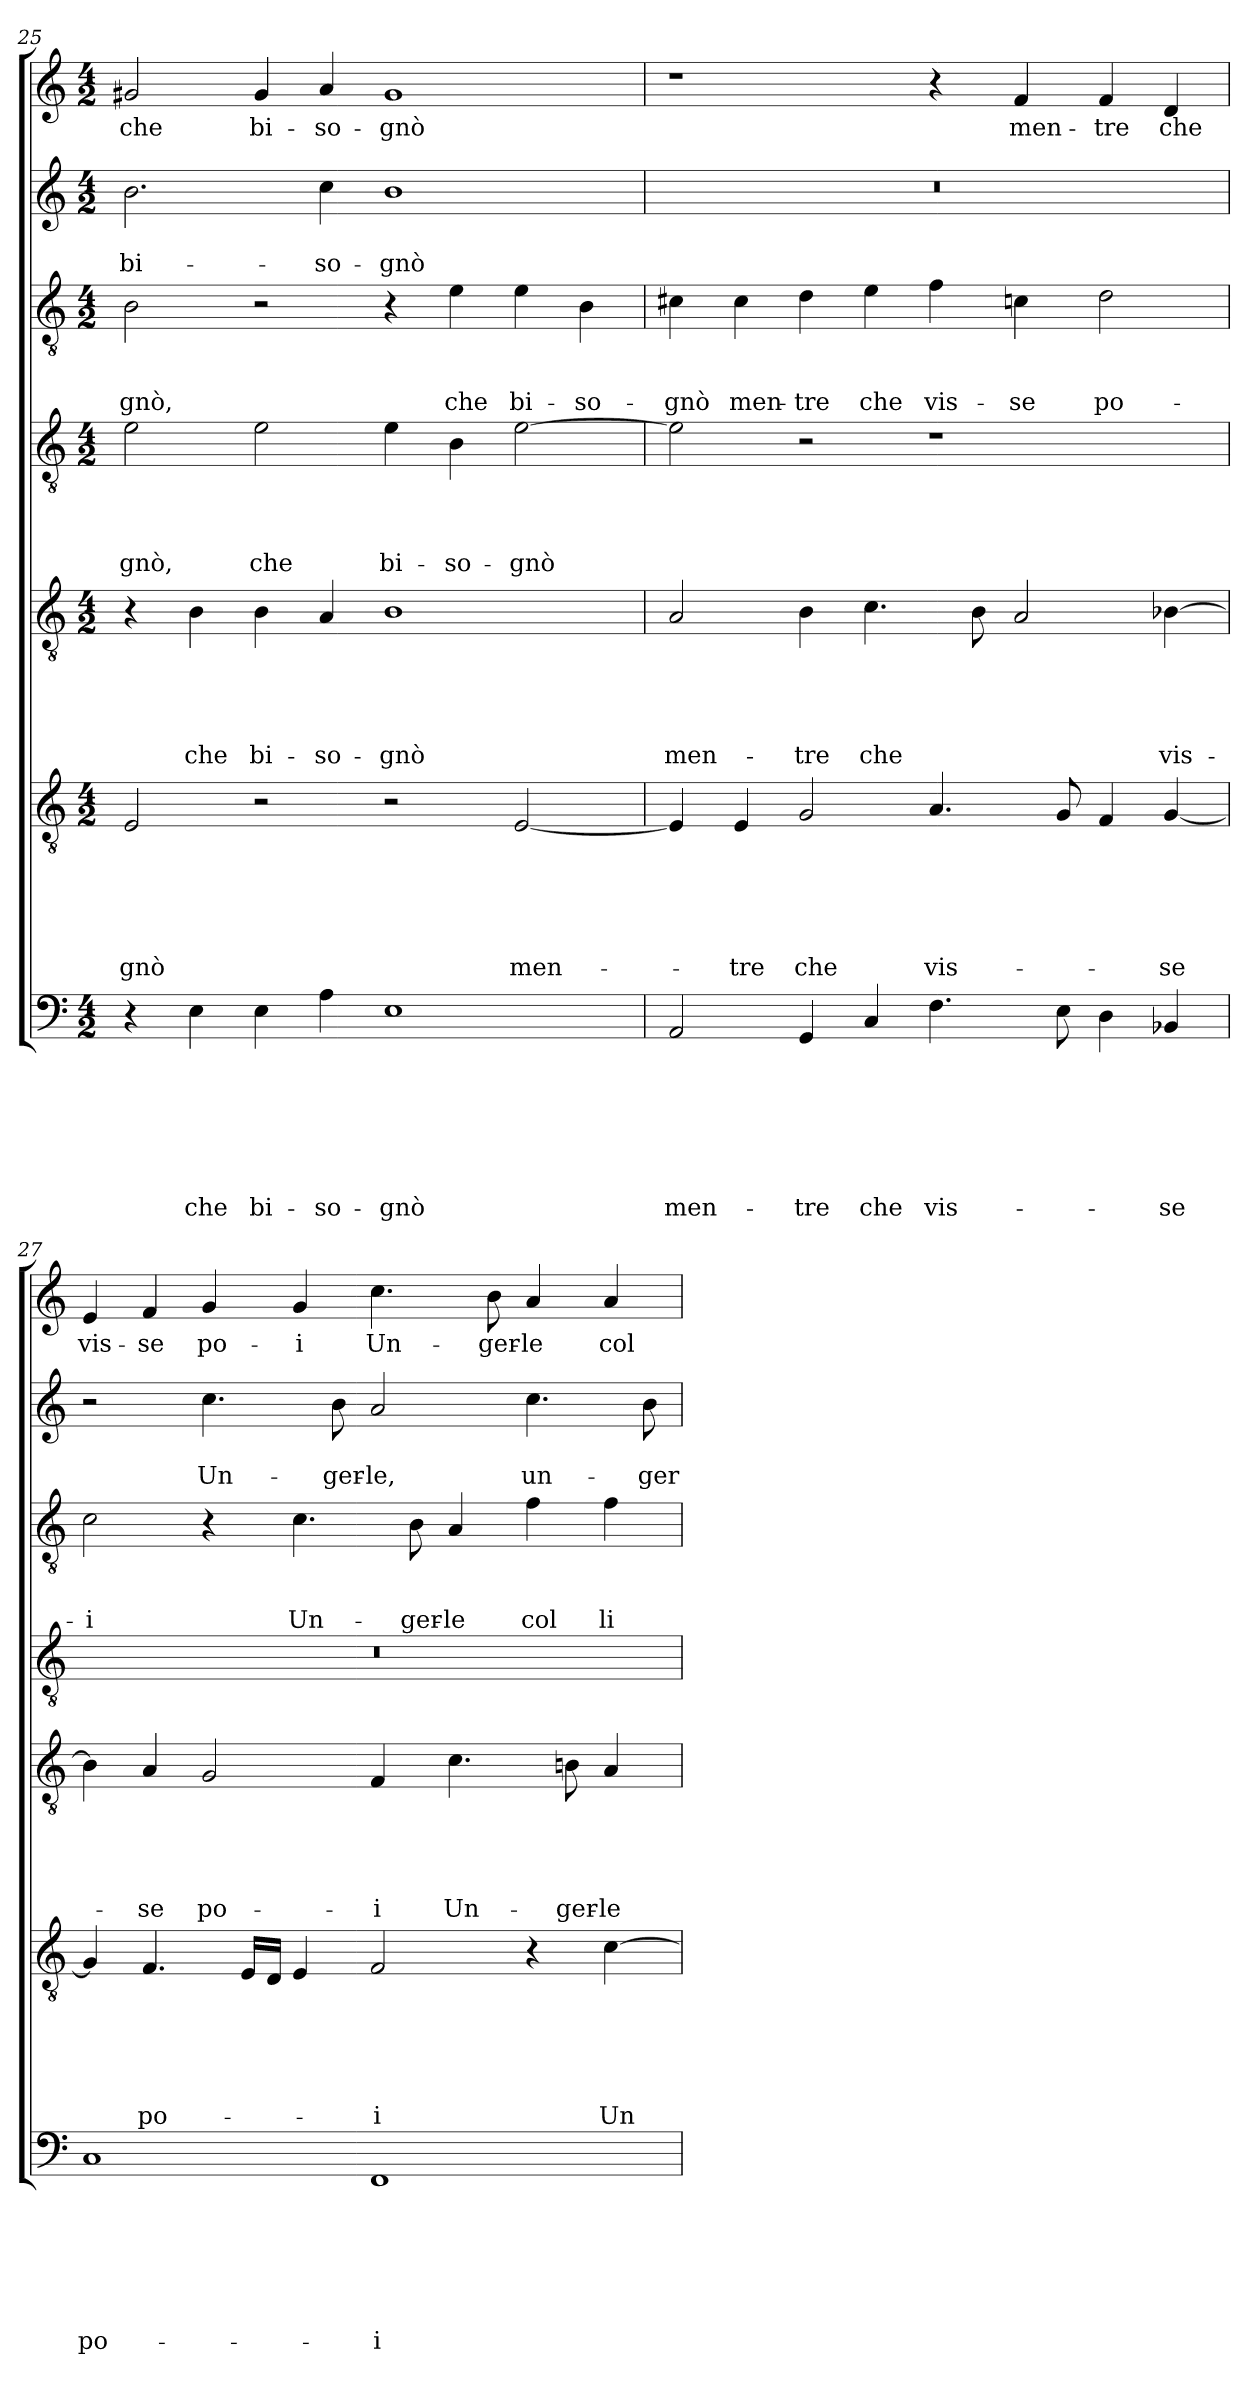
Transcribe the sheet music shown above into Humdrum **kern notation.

**kern	**text	**text	**text	**text	**text	**text	**text	**kern	**text	**text	**text	**text	**text	**text	**kern	**text	**text	**text	**text	**text	**kern	**text	**text	**text	**text	**kern	**text	**text	**text	**kern	**text	**text	**kern	**text
*part7	*part7	*part7	*part7	*part7	*part7	*part7	*part7	*part6	*part6	*part6	*part6	*part6	*part6	*part6	*part5	*part5	*part5	*part5	*part5	*part5	*part4	*part4	*part4	*part4	*part4	*part3	*part3	*part3	*part3	*part2	*part2	*part2	*part1	*part1
*staff7	*staff7	*staff7	*staff7	*staff7	*staff7	*staff7	*staff7	*staff6	*staff6	*staff6	*staff6	*staff6	*staff6	*staff6	*staff5	*staff5	*staff5	*staff5	*staff5	*staff5	*staff4	*staff4	*staff4	*staff4	*staff4	*staff3	*staff3	*staff3	*staff3	*staff2	*staff2	*staff2	*staff1	*staff1
!!LO:PB:g=z
*clefF4	*	*	*	*	*	*	*	*clefGv2	*	*	*	*	*	*	*clefGv2	*	*	*	*	*	*clefGv2	*	*	*	*	*clefGv2	*	*	*	*clefG2	*	*	*clefG2	*
*k[]	*	*	*	*	*	*	*	*k[]	*	*	*	*	*	*	*k[]	*	*	*	*	*	*k[]	*	*	*	*	*k[]	*	*	*	*k[]	*	*	*k[]	*
*a:	*	*	*	*	*	*	*	*a:	*	*	*	*	*	*	*a:	*	*	*	*	*	*a:	*	*	*	*	*a:	*	*	*	*a:	*	*	*a:	*
*M4/2	*	*	*	*	*	*	*	*M4/2	*	*	*	*	*	*	*M4/2	*	*	*	*	*	*M4/2	*	*	*	*	*M4/2	*	*	*	*M4/2	*	*	*M4/2	*
=25	=25	=25	=25	=25	=25	=25	=25	=25	=25	=25	=25	=25	=25	=25	=25	=25	=25	=25	=25	=25	=25	=25	=25	=25	=25	=25	=25	=25	=25	=25	=25	=25	=25	=25
!	!	!	!	!	!	!	!	!	!	!	!	!	!	!LO:LY:b	!	!	!	!	!	!	!	!	!	!	!LO:LY:b	!	!	!	!LO:LY:b	!	!	!LO:LY:b	!	!LO:LY:b
4r	.	.	.	.	.	.	.	2E/	.	.	.	.	.	-gnò	4r	.	.	.	.	.	2e\	.	.	.	-gnò,	2B\	.	.	-gnò,	2.b\	.	bi-	2g#X/	che
!	!	!	!	!	!	!	!LO:LY:b	!	!	!	!	!	!	!	!	!	!	!	!	!LO:LY:b	!	!	!	!	!	!	!	!	!	!	!	!	!	!
4E\	.	.	.	.	.	.	che	.	.	.	.	.	.	.	4B\	.	.	.	.	che	.	.	.	.	.	.	.	.	.	.	.	.	.	.
!	!	!	!	!	!	!	!LO:LY:b	!	!	!	!	!	!	!	!	!	!	!	!	!LO:LY:b	!	!	!	!	!LO:LY:b	!	!	!	!	!	!	!	!	!LO:LY:b
4E\	.	.	.	.	.	.	bi-	2r	.	.	.	.	.	.	4B\	.	.	.	.	bi-	2e\	.	.	.	che	2r	.	.	.	.	.	.	4g#/	bi-
!	!	!	!	!	!	!	!LO:LY:b	!	!	!	!	!	!	!	!	!	!	!	!	!LO:LY:b	!	!	!	!	!	!	!	!	!	!	!	!LO:LY:b	!	!LO:LY:b
4A\	.	.	.	.	.	.	-so-	.	.	.	.	.	.	.	4A/	.	.	.	.	-so-	.	.	.	.	.	.	.	.	.	4cc\	.	-so-	4a/	-so-
!	!	!	!	!	!	!	!LO:LY:b	!	!	!	!	!	!	!	!	!	!	!	!	!LO:LY:b	!	!	!	!	!LO:LY:b	!	!	!	!	!	!	!LO:LY:b	!	!LO:LY:b
1E	.	.	.	.	.	.	-gnò	2r	.	.	.	.	.	.	1B	.	.	.	.	-gnò	4e\	.	.	.	bi-	4r	.	.	.	1b	.	-gnò	1g#	-gnò
!	!	!	!	!	!	!	!	!	!	!	!	!	!	!	!	!	!	!	!	!	!	!	!	!	!LO:LY:b	!	!	!	!LO:LY:b	!	!	!	!	!
.	.	.	.	.	.	.	.	.	.	.	.	.	.	.	.	.	.	.	.	.	4B\	.	.	.	-so-	4e\	.	.	che	.	.	.	.	.
!	!	!	!	!	!	!	!	!	!	!	!	!	!	!LO:LY:b	!	!	!	!	!	!	!	!	!	!	!LO:LY:b	!	!	!	!LO:LY:b	!	!	!	!	!
.	.	.	.	.	.	.	.	[2E/	.	.	.	.	.	men-	.	.	.	.	.	.	[2e\	.	.	.	-gnò	4e\	.	.	bi-	.	.	.	.	.
!	!	!	!	!	!	!	!	!	!	!	!	!	!	!	!	!	!	!	!	!	!	!	!	!	!	!	!	!	!LO:LY:b	!	!	!	!	!
.	.	.	.	.	.	.	.	.	.	.	.	.	.	.	.	.	.	.	.	.	.	.	.	.	.	4B\	.	.	-so-	.	.	.	.	.
=26	=26	=26	=26	=26	=26	=26	=26	=26	=26	=26	=26	=26	=26	=26	=26	=26	=26	=26	=26	=26	=26	=26	=26	=26	=26	=26	=26	=26	=26	=26	=26	=26	=26	=26
!	!	!	!	!	!	!	!LO:LY:b	!	!	!	!	!	!	!	!	!	!	!	!	!LO:LY:b	!	!	!	!	!	!	!	!	!LO:LY:b	!	!	!	!	!
2AA/	.	.	.	.	.	.	men-	4E/]	.	.	.	.	.	.	2A/	.	.	.	.	men-	2e\]	.	.	.	.	4c#X\	.	.	-gnò	0r	.	.	1r	.
!	!	!	!	!	!	!	!	!	!	!	!	!	!	!LO:LY:b	!	!	!	!	!	!	!	!	!	!	!	!	!	!	!LO:LY:b	!	!	!	!	!
.	.	.	.	.	.	.	.	4E/	.	.	.	.	.	-tre	.	.	.	.	.	.	.	.	.	.	.	4c#\	.	.	men-	.	.	.	.	.
!	!	!	!	!	!	!	!LO:LY:b	!	!	!	!	!	!	!LO:LY:b	!	!	!	!	!	!LO:LY:b	!	!	!	!	!	!	!	!	!LO:LY:b	!	!	!	!	!
4GG/	.	.	.	.	.	.	-tre	2G/	.	.	.	.	.	che	4B\	.	.	.	.	-tre	2r	.	.	.	.	4d\	.	.	-tre	.	.	.	.	.
!	!	!	!	!	!	!	!LO:LY:b	!	!	!	!	!	!	!	!	!	!	!	!	!LO:LY:b	!	!	!	!	!	!	!	!	!LO:LY:b	!	!	!	!	!
4C/	.	.	.	.	.	.	che	.	.	.	.	.	.	.	4.c\	.	.	.	.	che	.	.	.	.	.	4e\	.	.	che	.	.	.	.	.
!	!	!	!	!	!	!	!LO:LY:b	!	!	!	!	!	!	!LO:LY:b	!	!	!	!	!	!	!	!	!	!	!	!	!	!	!LO:LY:b	!	!	!	!	!
4.F\	.	.	.	.	.	.	vis-	4.A/	.	.	.	.	.	vis-	.	.	.	.	.	.	1r	.	.	.	.	4f\	.	.	vis-	.	.	.	4r	.
.	.	.	.	.	.	.	.	.	.	.	.	.	.	.	8B\	.	.	.	.	.	.	.	.	.	.	.	.	.	.	.	.	.	.	.
!	!	!	!	!	!	!	!	!	!	!	!	!	!	!	!	!	!	!	!	!	!	!	!	!	!	!	!	!	!LO:LY:b	!	!	!	!	!LO:LY:b
.	.	.	.	.	.	.	.	.	.	.	.	.	.	.	2A/	.	.	.	.	.	.	.	.	.	.	4cn\	.	.	-se	.	.	.	4f/	men-
8E\	.	.	.	.	.	.	.	8G/	.	.	.	.	.	.	.	.	.	.	.	.	.	.	.	.	.	.	.	.	.	.	.	.	.	.
!	!	!	!	!	!	!	!	!	!	!	!	!	!	!	!	!	!	!	!	!	!	!	!	!	!	!	!	!	!LO:LY:b	!	!	!	!	!LO:LY:b
4D\	.	.	.	.	.	.	.	4F/	.	.	.	.	.	.	.	.	.	.	.	.	.	.	.	.	.	2d\	.	.	po-	.	.	.	4f/	-tre
!	!	!	!	!	!	!	!LO:LY:b	!	!	!	!	!	!	!LO:LY:b	!	!	!	!	!	!LO:LY:b	!	!	!	!	!	!	!	!	!	!	!	!	!	!LO:LY:b
4BB-X/	.	.	.	.	.	.	-se	[4G/	.	.	.	.	.	-se	[4B-X\	.	.	.	.	vis-	.	.	.	.	.	.	.	.	.	.	.	.	4d/	che
=27	=27	=27	=27	=27	=27	=27	=27	=27	=27	=27	=27	=27	=27	=27	=27	=27	=27	=27	=27	=27	=27	=27	=27	=27	=27	=27	=27	=27	=27	=27	=27	=27	=27	=27
!	!	!	!	!	!	!	!LO:LY:b	!	!	!	!	!	!	!	!	!	!	!	!	!	!	!	!	!	!	!	!	!	!LO:LY:b	!	!	!	!	!LO:LY:b
1C	.	.	.	.	.	.	po-	4G/]	.	.	.	.	.	.	4B-\]	.	.	.	.	.	0r	.	.	.	.	2c\	.	.	-i	2r	.	.	4e/	vis-
!	!	!	!	!	!	!	!	!	!	!	!	!	!	!LO:LY:b	!	!	!	!	!	!LO:LY:b	!	!	!	!	!	!	!	!	!	!	!	!	!	!LO:LY:b
.	.	.	.	.	.	.	.	4.F/	.	.	.	.	.	po-	4A/	.	.	.	.	-se	.	.	.	.	.	.	.	.	.	.	.	.	4f/	-se
!	!	!	!	!	!	!	!	!	!	!	!	!	!	!	!	!	!	!	!	!LO:LY:b	!	!	!	!	!	!	!	!	!	!	!	!LO:LY:b	!	!LO:LY:b
.	.	.	.	.	.	.	.	.	.	.	.	.	.	.	2G/	.	.	.	.	po-	.	.	.	.	.	4r	.	.	.	4.cc\	.	Un-	4g/	po-
.	.	.	.	.	.	.	.	16E/LL	.	.	.	.	.	.	.	.	.	.	.	.	.	.	.	.	.	.	.	.	.	.	.	.	.	.
.	.	.	.	.	.	.	.	16D/JJ	.	.	.	.	.	.	.	.	.	.	.	.	.	.	.	.	.	.	.	.	.	.	.	.	.	.
!	!	!	!	!	!	!	!	!	!	!	!	!	!	!	!	!	!	!	!	!	!	!	!	!	!	!	!	!	!LO:LY:b	!	!	!	!	!LO:LY:b
.	.	.	.	.	.	.	.	4E/	.	.	.	.	.	.	.	.	.	.	.	.	.	.	.	.	.	4.c\	.	.	Un-	.	.	.	4g/	-i
!	!	!	!	!	!	!	!	!	!	!	!	!	!	!	!	!	!	!	!	!	!	!	!	!	!	!	!	!	!	!	!	!LO:LY:b	!	!
.	.	.	.	.	.	.	.	.	.	.	.	.	.	.	.	.	.	.	.	.	.	.	.	.	.	.	.	.	.	8b\	.	-ger-	.	.
!	!	!	!	!	!	!	!LO:LY:b	!	!	!	!	!	!	!LO:LY:b	!	!	!	!	!	!LO:LY:b	!	!	!	!	!	!	!	!	!	!	!	!LO:LY:b	!	!LO:LY:b
1FF	.	.	.	.	.	.	-i	2F/	.	.	.	.	.	-i	4F/	.	.	.	.	-i	.	.	.	.	.	.	.	.	.	2a/	.	-le,	4.cc\	Un-
!	!	!	!	!	!	!	!	!	!	!	!	!	!	!	!	!	!	!	!	!	!	!	!	!	!	!	!	!	!LO:LY:b	!	!	!	!	!
.	.	.	.	.	.	.	.	.	.	.	.	.	.	.	.	.	.	.	.	.	.	.	.	.	.	8B\	.	.	-ger-	.	.	.	.	.
!	!	!	!	!	!	!	!	!	!	!	!	!	!	!	!	!	!	!	!	!LO:LY:b	!	!	!	!	!	!	!	!	!LO:LY:b	!	!	!	!	!
.	.	.	.	.	.	.	.	.	.	.	.	.	.	.	4.c\	.	.	.	.	Un-	.	.	.	.	.	4A/	.	.	-le	.	.	.	.	.
!	!	!	!	!	!	!	!	!	!	!	!	!	!	!	!	!	!	!	!	!	!	!	!	!	!	!	!	!	!	!	!	!	!	!LO:LY:b
.	.	.	.	.	.	.	.	.	.	.	.	.	.	.	.	.	.	.	.	.	.	.	.	.	.	.	.	.	.	.	.	.	8b\	-ger-
!	!	!	!	!	!	!	!	!	!	!	!	!	!	!	!	!	!	!	!	!	!	!	!	!	!	!	!	!	!LO:LY:b	!	!	!LO:LY:b	!	!LO:LY:b
.	.	.	.	.	.	.	.	4r	.	.	.	.	.	.	.	.	.	.	.	.	.	.	.	.	.	4f\	.	.	col	4.cc\	.	un-	4a/	-le
!	!	!	!	!	!	!	!	!	!	!	!	!	!	!	!	!	!	!	!	!LO:LY:b	!	!	!	!	!	!	!	!	!	!	!	!	!	!
.	.	.	.	.	.	.	.	.	.	.	.	.	.	.	8Bn\	.	.	.	.	-ger-	.	.	.	.	.	.	.	.	.	.	.	.	.	.
!	!	!	!	!	!	!	!	!	!	!	!	!	!	!LO:LY:b	!	!	!	!	!	!LO:LY:b	!	!	!	!	!	!	!	!	!LO:LY:b	!	!	!	!	!LO:LY:b
.	.	.	.	.	.	.	.	[4c\	.	.	.	.	.	Un-	4A/	.	.	.	.	-le	.	.	.	.	.	4f\	.	.	li-	.	.	.	4a/	col
!	!	!	!	!	!	!	!	!	!	!	!	!	!	!	!	!	!	!	!	!	!	!	!	!	!	!	!	!	!	!	!	!LO:LY:b	!	!
.	.	.	.	.	.	.	.	.	.	.	.	.	.	.	.	.	.	.	.	.	.	.	.	.	.	.	.	.	.	8b\	.	-ger-	.	.
=	=	=	=	=	=	=	=	=	=	=	=	=	=	=	=	=	=	=	=	=	=	=	=	=	=	=	=	=	=	=	=	=	=	=
*-	*-	*-	*-	*-	*-	*-	*-	*-	*-	*-	*-	*-	*-	*-	*-	*-	*-	*-	*-	*-	*-	*-	*-	*-	*-	*-	*-	*-	*-	*-	*-	*-	*-	*-
